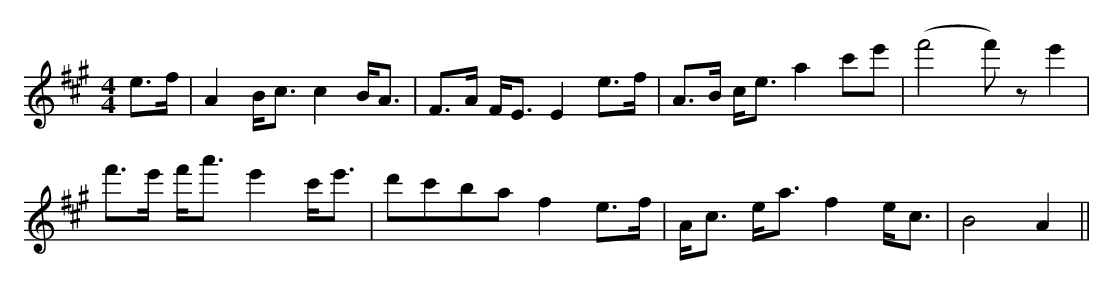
X:1
M:4/4
K:A
e>f | A2 B<c c2 B<A | F>A F<E E2 e>f | A>B c<e a2 c'e' | (f'4 f')z e'2 |
 f'>e' f'<a' e'2 c'<e' | d'c'ba f2 e>f | A<c e<a f2 e<c | B4 A2 ||
